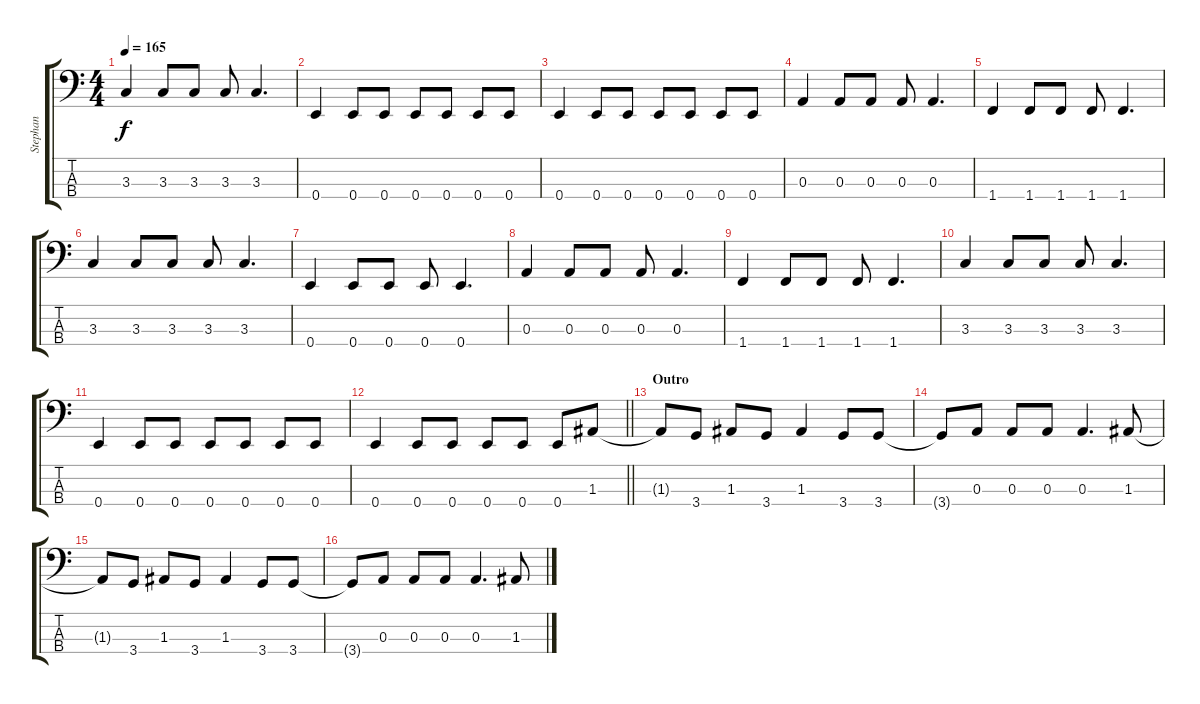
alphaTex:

\track ("Stephan" "Stephan") {instrument electricbassfinger}
\staff {score tabs}
\tuning (G2 D2 A1 E1) {hide}
\ts (4 4)
\tempo 165
\clef f4
\ks c
3.3.4{dy f} 3.3.8 3.3.8 3.3.8 3.3.4{d} |
0.4.4 0.4.8 0.4.8 0.4.8 0.4.8 0.4.8 0.4.8 |
0.4.4 0.4.8 0.4.8 0.4.8 0.4.8 0.4.8 0.4.8 |
0.3.4 0.3.8 0.3.8 0.3.8 0.3.4{d} |
1.4.4 1.4.8 1.4.8 1.4.8 1.4.4{d} |
3.3.4 3.3.8 3.3.8 3.3.8 3.3.4{d} |
0.4.4 0.4.8 0.4.8 0.4.8 0.4.4{d} |
0.3.4 0.3.8 0.3.8 0.3.8 0.3.4{d} |
1.4.4 1.4.8 1.4.8 1.4.8 1.4.4{d} |
3.3.4 3.3.8 3.3.8 3.3.8 3.3.4{d} |
0.4.4 0.4.8 0.4.8 0.4.8 0.4.8 0.4.8 0.4.8 |
\barLineRight lightlight
0.4.4 0.4.8 0.4.8 0.4.8 0.4.8 0.4.8 1.3.8 |
\section ("" "Outro")
1.3{t}.8 3.4.8 1.3.8 3.4.8 1.3.4 3.4.8 3.4.8 |
3.4{t}.8 0.3.8 0.3.8 0.3.8 0.3.4{d} 1.3.8 |
1.3{t}.8 3.4.8 1.3.8 3.4.8 1.3.4 3.4.8 3.4.8 |
3.4{t}.8 0.3.8 0.3.8 0.3.8 0.3.4{d} 1.3.8
